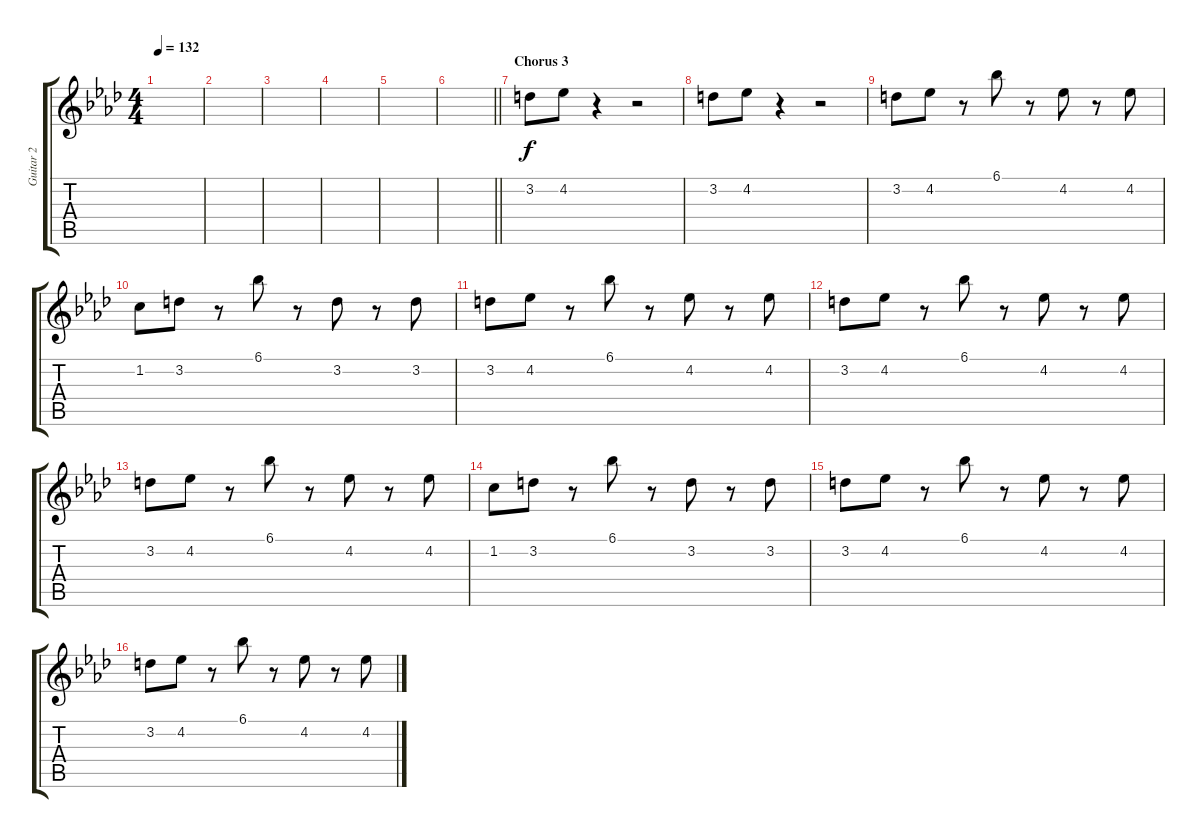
\track ("Guitar 2" "Guitar 2") {instrument overdrivenguitar}
\staff {score tabs}
\tuning (E4 B3 G3 D3 A2 E2) {hide}
\ts (4 4)
\tempo 132
\clef g2
\ks ab
|
|
|
|
|
\barLineRight lightlight
|
\section ("" "Chorus 3")
3.2.8 4.2.8 r.4 r.2 |
3.2.8 4.2.8 r.4 r.2 |
3.2.8 4.2.8 r.8 6.1.8 r.8 4.2.8 r.8 4.2.8 |
1.2.8 3.2.8 r.8 6.1.8 r.8 3.2.8 r.8 3.2.8 |
3.2.8 4.2.8 r.8 6.1.8 r.8 4.2.8 r.8 4.2.8 |
3.2.8 4.2.8 r.8 6.1.8 r.8 4.2.8 r.8 4.2.8 |
3.2.8 4.2.8 r.8 6.1.8 r.8 4.2.8 r.8 4.2.8 |
1.2.8 3.2.8 r.8 6.1.8 r.8 3.2.8 r.8 3.2.8 |
3.2.8 4.2.8 r.8 6.1.8 r.8 4.2.8 r.8 4.2.8 |
3.2.8 4.2.8 r.8 6.1.8 r.8 4.2.8 r.8 4.2.8
